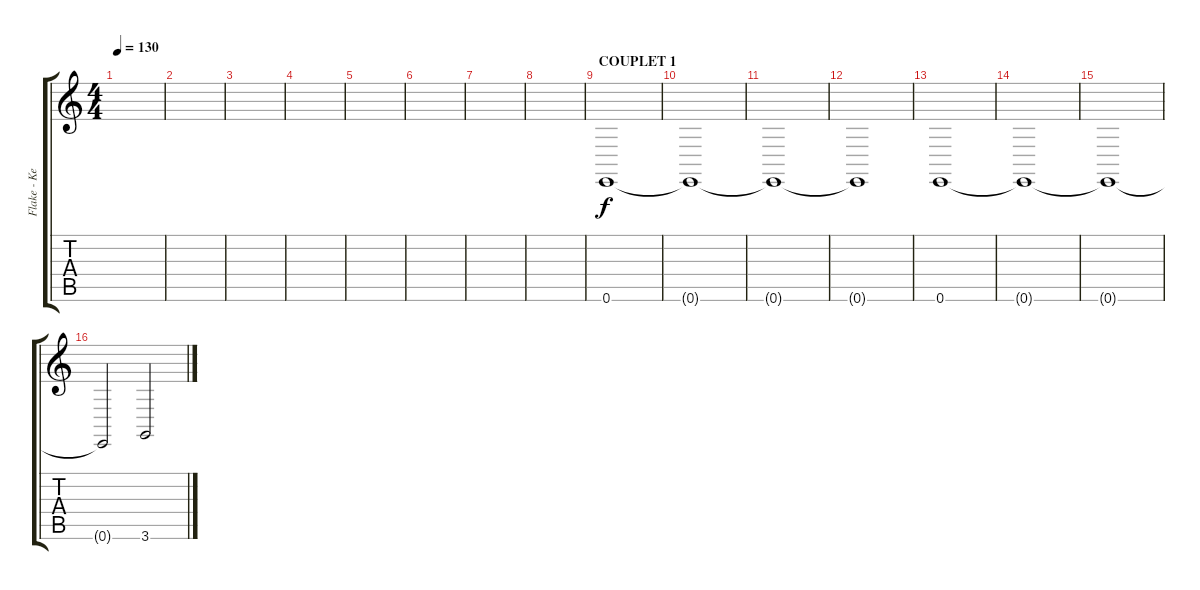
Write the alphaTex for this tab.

\track ("Flake - Keys" "Flake - Ke") {instrument stringensemble1}
\staff {score tabs}
\tuning (E4 B3 G3 D3 A2 E2) {hide}
\ts (4 4)
\tempo 130
\clef g2
\ks c
|
|
|
|
|
|
|
|
\section ("" "COUPLET 1")
0.6.1 |
0.6{t}.1 |
0.6{t}.1 |
0.6{t}.1 |
0.6.1 |
0.6{t}.1 |
0.6{t}.1 |
0.6{t}.2 3.6.2
